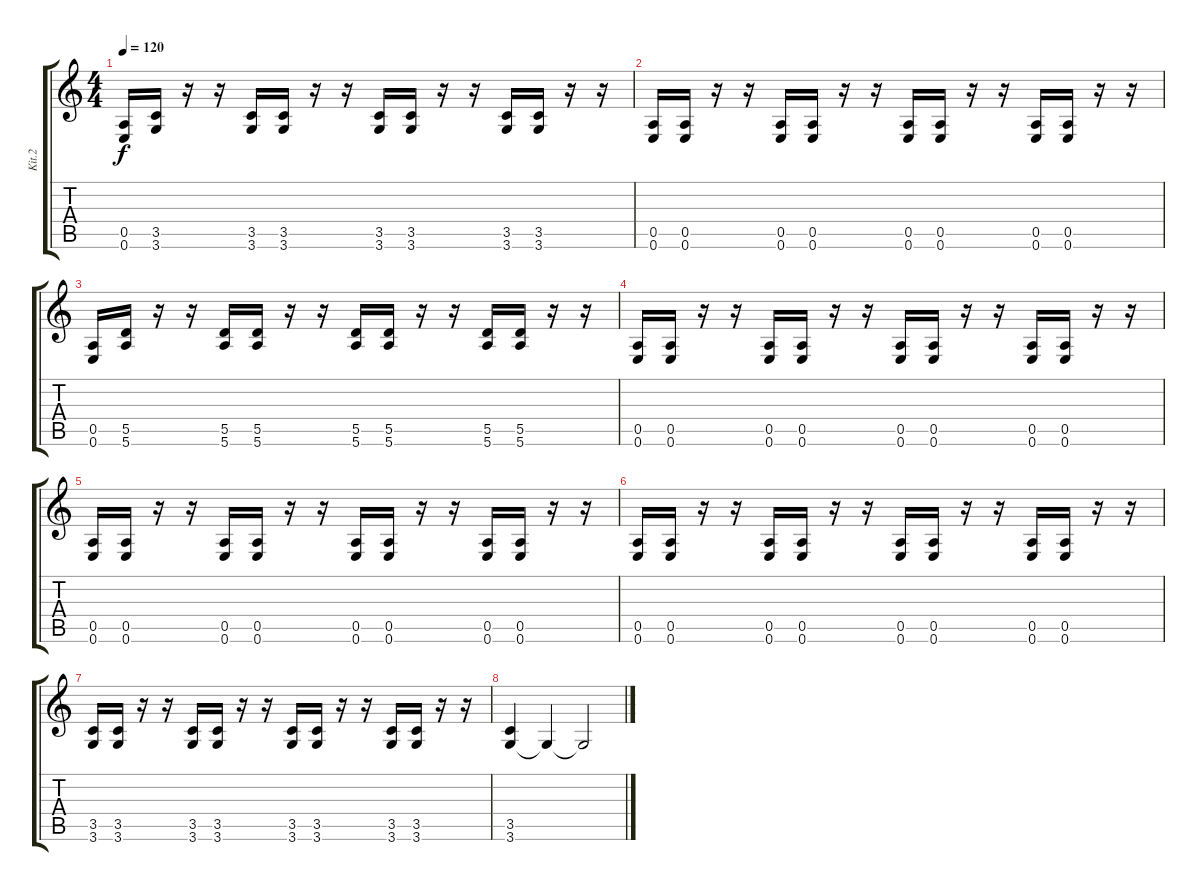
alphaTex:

\track ("Kit.2" "Kit.2") {instrument electricguitarclean}
\staff {score tabs}
\tuning (E4 B3 G3 D3 A2 E2) {hide}
\ts (4 4)
\tempo 120
\clef g2
\ks c
(0.5 0.6).16{dy f} (3.5 3.6).16 r.16 r.16 (3.5 3.6).16 (3.5 3.6).16 r.16 r.16 (3.5 3.6).16 (3.5 3.6).16 r.16 r.16 (3.5 3.6).16 (3.5 3.6).16 r.16 r.16 |
(0.5 0.6).16 (0.5 0.6).16 r.16 r.16 (0.5 0.6).16 (0.5 0.6).16 r.16 r.16 (0.5 0.6).16 (0.5 0.6).16 r.16 r.16 (0.5 0.6).16 (0.5 0.6).16 r.16 r.16 |
(0.5 0.6).16 (5.5 5.6).16 r.16 r.16 (5.5 5.6).16 (5.5 5.6).16 r.16 r.16 (5.5 5.6).16 (5.5 5.6).16 r.16 r.16 (5.5 5.6).16 (5.5 5.6).16 r.16 r.16 |
(0.5 0.6).16 (0.5 0.6).16 r.16 r.16 (0.5 0.6).16 (0.5 0.6).16 r.16 r.16 (0.5 0.6).16 (0.5 0.6).16 r.16 r.16 (0.5 0.6).16 (0.5 0.6).16 r.16 r.16 |
(0.5 0.6).16 (0.5 0.6).16 r.16 r.16 (0.5 0.6).16 (0.5 0.6).16 r.16 r.16 (0.5 0.6).16 (0.5 0.6).16 r.16 r.16 (0.5 0.6).16 (0.5 0.6).16 r.16 r.16 |
(0.5 0.6).16 (0.5 0.6).16 r.16 r.16 (0.5 0.6).16 (0.5 0.6).16 r.16 r.16 (0.5 0.6).16 (0.5 0.6).16 r.16 r.16 (0.5 0.6).16 (0.5 0.6).16 r.16 r.16 |
(3.5 3.6).16 (3.5 3.6).16 r.16 r.16 (3.5 3.6).16 (3.5 3.6).16 r.16 r.16 (3.5 3.6).16 (3.5 3.6).16 r.16 r.16 (3.5 3.6).16 (3.5 3.6).16 r.16 r.16 |
(3.5 3.6).4 3.6{t}.4 3.6{t}.2
